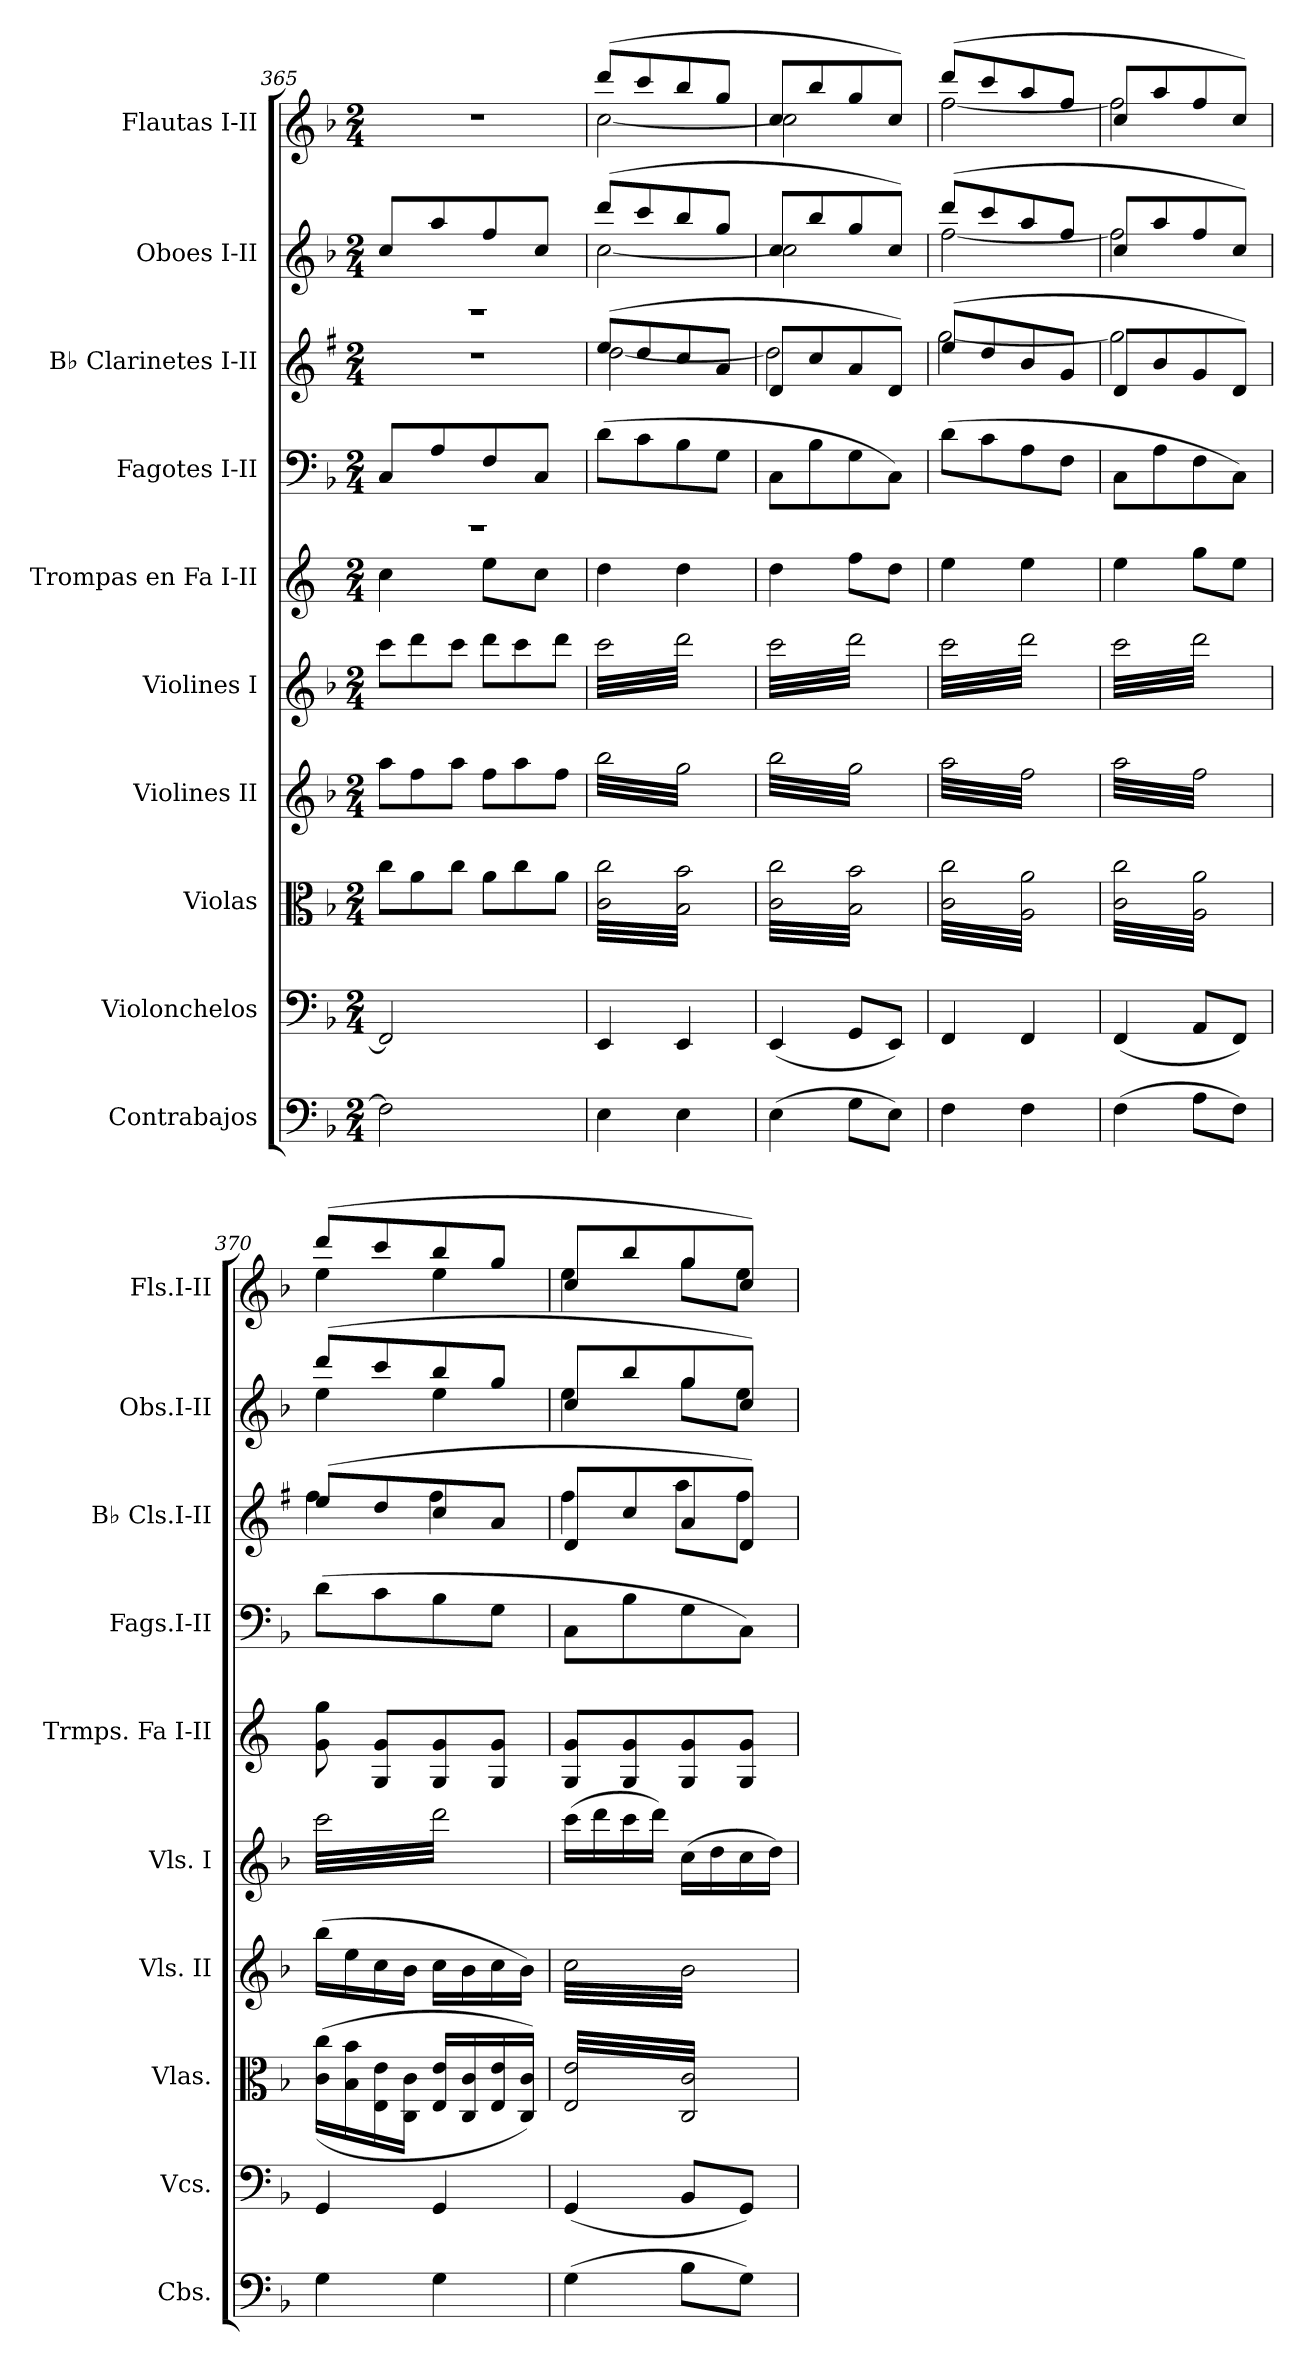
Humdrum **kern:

**kern	**kern	**kern	**kern	**kern	**kern	**kern	**kern	**kern	**kern
*part10	*part9	*part8	*part7	*part6	*part5	*part4	*part3	*part2	*part1
*staff10	*staff9	*staff8	*staff7	*staff6	*staff5	*staff4	*staff3	*staff2	*staff1
*I"Contrabajos	*I"Violonchelos	*I"Violas	*I"Violines II	*I"Violines I	*I"Trompas en Fa I-II	*I"Fagotes I-II	*I"B♭ Clarinetes I-II	*I"Oboes I-II	*I"Flautas I-II
*I'Cbs.	*I'Vcs.	*I'Vlas.	*I'Vls. II	*I'Vls. I	*I'Trmps. Fa I-II	*I'Fags.I-II	*I'B♭ Cls.I-II	*I'Obs.I-II	*I'Fls.I-II
!!LO:PB:g=z
*clefF4	*clefF4	*clefC3	*clefG2	*clefG2	*clefG2	*clefF4	*clefG2	*clefG2	*clefG2
*ITrd7c12	*	*	*	*	*ITrd4c7	*	*ITrd1c2	*	*
*k[b-]	*k[b-]	*k[b-]	*k[b-]	*k[b-]	*k[b-]	*k[b-]	*k[b-]	*k[b-]	*k[b-]
*M2/4	*M2/4	*M2/4	*M2/4	*M2/4	*M2/4	*M2/4	*M2/4	*M2/4	*M2/4
*	*	*Xtuplet	*Xtuplet	*Xtuplet	*	*	*	*	*
=365	=365	=365	=365	=365	=365	=365	=365	=365	=365
*	*	*	*	*	*	*^	*	*^	*
2FF\]	2FF/]	12cc\L	12aa\L	12ccc\L	4f\	2rAAA	8C/L	2r	2rF	8cc/L	2r
.	.	12a\	12ff\	12ddd\	.	.	.	.	.	.	.
.	.	.	.	.	.	.	8A/	.	.	8aa/	.
.	.	12cc\J	12aa\J	12ccc\J	.	.	.	.	.	.	.
.	.	12a\L	12ff\L	12ddd\L	8a\L	.	8F/	.	.	8ff/	.
.	.	12cc\	12aa\	12ccc\	.	.	.	.	.	.	.
.	.	.	.	.	8f\J	.	8C/J	.	.	8cc/J	.
.	.	12a\J	12ff\J	12ddd\J	.	.	.	.	.	.	.
*	*	*	*	*	*	*v	*v	*	*	*	*
=366	=366	=366	=366	=366	=366	=366	=366	=366	=366	=366
*	*	*	*	*	*	*	*^	*	*	*^
*	*	*tremolo	*	*	*	*	*	*	*	*	*	*
*	*	*	*tremolo	*	*	*	*	*	*	*	*	*
*	*	*	*	*tremolo	*	*	*	*	*	*	*	*
4EE\	4EE/	(32c\ 32cc\LLL	(32bb-\LLL	(32ccc\LLL	4g\	(8d\L	(8dd/L	[2cc\	(8ddd/L	[2cc\	(8ddd/L	[2cc\
.	.	32B-\ 32b-\	32gg\	32ddd\	.	.	.	.	.	.	.	.
.	.	32c\ 32cc\	32bb-\	32ccc\	.	.	.	.	.	.	.	.
.	.	32B-\ 32b-\	32gg\	32ddd\	.	.	.	.	.	.	.	.
.	.	32c\ 32cc\	32bb-\	32ccc\	.	8c\	8cc/	.	8ccc/	.	8ccc/	.
.	.	32B-\ 32b-\	32gg\	32ddd\	.	.	.	.	.	.	.	.
.	.	32c\ 32cc\	32bb-\	32ccc\	.	.	.	.	.	.	.	.
.	.	32B-\ 32b-\	32gg\	32ddd\	.	.	.	.	.	.	.	.
4EE\	4EE/	32c\ 32cc\	32bb-\	32ccc\	4g\	8B-\	8b-/	.	8bb-/	.	8bb-/	.
.	.	32B-\ 32b-\	32gg\	32ddd\	.	.	.	.	.	.	.	.
.	.	32c\ 32cc\	32bb-\	32ccc\	.	.	.	.	.	.	.	.
.	.	32B-\ 32b-\	32gg\	32ddd\	.	.	.	.	.	.	.	.
.	.	32c\ 32cc\	32bb-\	32ccc\	.	8G\J	8g/J	.	8gg/J	.	8gg/J	.
.	.	32B-\ 32b-\	32gg\	32ddd\	.	.	.	.	.	.	.	.
.	.	32c\ 32cc\	32bb-\	32ccc\	.	.	.	.	.	.	.	.
.	.	32B-\ 32b-\JJJ	32gg\JJJ	32ddd\JJJ	.	.	.	.	.	.	.	.
=367	=367	=367	=367	=367	=367	=367	=367	=367	=367	=367	=367	=367
(4EE\	(4EE/	32c\ 32cc\LLL	32bb-\LLL	32ccc\LLL	4g\	8C\L	8c/L	2cc\]	8cc/L	2cc\]	8cc/L	2cc\]
.	.	32B-\ 32b-\)	32gg\)	32ddd\)	.	.	.	.	.	.	.	.
.	.	32c\ 32cc\	32bb-\	32ccc\	.	.	.	.	.	.	.	.
.	.	32B-\ 32b-\)	32gg\)	32ddd\)	.	.	.	.	.	.	.	.
.	.	32c\ 32cc\	32bb-\	32ccc\	.	8B-\	8b-/	.	8bb-/	.	8bb-/	.
.	.	32B-\ 32b-\)	32gg\)	32ddd\)	.	.	.	.	.	.	.	.
.	.	32c\ 32cc\	32bb-\	32ccc\	.	.	.	.	.	.	.	.
.	.	32B-\ 32b-\)	32gg\)	32ddd\)	.	.	.	.	.	.	.	.
8GG\L	8GG/L	32c\ 32cc\	32bb-\	32ccc\	8b-\L	8G\	8g/	.	8gg/	.	8gg/	.
.	.	32B-\ 32b-\)	32gg\)	32ddd\)	.	.	.	.	.	.	.	.
.	.	32c\ 32cc\	32bb-\	32ccc\	.	.	.	.	.	.	.	.
.	.	32B-\ 32b-\)	32gg\)	32ddd\)	.	.	.	.	.	.	.	.
8EE\J)	8EE/J)	32c\ 32cc\	32bb-\	32ccc\	8g\J	8C\J)	8c/J)	.	8cc/J)	.	8cc/J)	.
.	.	32B-\ 32b-\)	32gg\)	32ddd\)	.	.	.	.	.	.	.	.
.	.	32c\ 32cc\	32bb-\	32ccc\	.	.	.	.	.	.	.	.
.	.	32B-\ 32b-\)JJJ	32gg\)JJJ	32ddd\)JJJ	.	.	.	.	.	.	.	.
=368	=368	=368	=368	=368	=368	=368	=368	=368	=368	=368	=368	=368
4FF\	4FF/	(32c\ 32cc\LLL	(32aa\LLL	(32ccc\LLL	4a\	(8d\L	(8dd/L	[2ff\	(8ddd/L	[2ff\	(8ddd/L	[2ff\
.	.	32A\ 32a\	32ff\	32ddd\	.	.	.	.	.	.	.	.
.	.	32c\ 32cc\	32aa\	32ccc\	.	.	.	.	.	.	.	.
.	.	32A\ 32a\	32ff\	32ddd\	.	.	.	.	.	.	.	.
.	.	32c\ 32cc\	32aa\	32ccc\	.	8c\	8cc/	.	8ccc/	.	8ccc/	.
.	.	32A\ 32a\	32ff\	32ddd\	.	.	.	.	.	.	.	.
.	.	32c\ 32cc\	32aa\	32ccc\	.	.	.	.	.	.	.	.
.	.	32A\ 32a\	32ff\	32ddd\	.	.	.	.	.	.	.	.
4FF\	4FF/	32c\ 32cc\	32aa\	32ccc\	4a\	8A\	8a/	.	8aa/	.	8aa/	.
.	.	32A\ 32a\	32ff\	32ddd\	.	.	.	.	.	.	.	.
.	.	32c\ 32cc\	32aa\	32ccc\	.	.	.	.	.	.	.	.
.	.	32A\ 32a\	32ff\	32ddd\	.	.	.	.	.	.	.	.
.	.	32c\ 32cc\	32aa\	32ccc\	.	8F\J	8f/J	.	8ff/J	.	8ff/J	.
.	.	32A\ 32a\	32ff\	32ddd\	.	.	.	.	.	.	.	.
.	.	32c\ 32cc\	32aa\	32ccc\	.	.	.	.	.	.	.	.
.	.	32A\ 32a\JJJ	32ff\JJJ	32ddd\JJJ	.	.	.	.	.	.	.	.
=369	=369	=369	=369	=369	=369	=369	=369	=369	=369	=369	=369	=369
(4FF\	(4FF/	32c\ 32cc\LLL	32aa\LLL	32ccc\LLL	4a\	8C\L	8c/L	2ff\]	8cc/L	2ff\]	8cc/L	2ff\]
.	.	32A\ 32a\)	32ff\)	32ddd\)	.	.	.	.	.	.	.	.
.	.	32c\ 32cc\	32aa\	32ccc\	.	.	.	.	.	.	.	.
.	.	32A\ 32a\)	32ff\)	32ddd\)	.	.	.	.	.	.	.	.
.	.	32c\ 32cc\	32aa\	32ccc\	.	8A\	8a/	.	8aa/	.	8aa/	.
.	.	32A\ 32a\)	32ff\)	32ddd\)	.	.	.	.	.	.	.	.
.	.	32c\ 32cc\	32aa\	32ccc\	.	.	.	.	.	.	.	.
.	.	32A\ 32a\)	32ff\)	32ddd\)	.	.	.	.	.	.	.	.
8AA\L	8AA/L	32c\ 32cc\	32aa\	32ccc\	8cc\L	8F\	8f/	.	8ff/	.	8ff/	.
.	.	32A\ 32a\)	32ff\)	32ddd\)	.	.	.	.	.	.	.	.
.	.	32c\ 32cc\	32aa\	32ccc\	.	.	.	.	.	.	.	.
.	.	32A\ 32a\)	32ff\)	32ddd\)	.	.	.	.	.	.	.	.
8FF\J)	8FF/J)	32c\ 32cc\	32aa\	32ccc\	8a\J	8C\J)	8c/J)	.	8cc/J)	.	8cc/J)	.
.	.	32A\ 32a\)	32ff\)	32ddd\)	.	.	.	.	.	.	.	.
.	.	32c\ 32cc\	32aa\	32ccc\	.	.	.	.	.	.	.	.
.	.	32A\ 32a\)JJJ	32ff\)JJJ	32ddd\)JJJ	.	.	.	.	.	.	.	.
*	*	*	*Xtremolo	*	*	*	*	*	*	*	*	*
*	*	*Xtremolo	*	*	*	*	*	*	*	*	*	*
!!LO:PB:g=z	!!
=370	=370	=370	=370	=370	=370	=370	=370	=370	=370	=370	=370	=370
4GG\	4GG/	((16c\ 16cc\LL	(16bb-\LL	(32ccc\LLL	8c\ 8cc\	(8d\L	(8dd/L	4ee\	(8ddd/L	4ee\	(8ddd/L	4ee\
.	.	.	.	32ddd\)	.	.	.	.	.	.	.	.
.	.	16B-\ 16b-\	16ee\	32ccc\	.	.	.	.	.	.	.	.
.	.	.	.	32ddd\)	.	.	.	.	.	.	.	.
.	.	16E\ 16e\	16cc\	32ccc\	8C/ 8c/L	8c\	8cc/	.	8ccc/	.	8ccc/	.
.	.	.	.	32ddd\)	.	.	.	.	.	.	.	.
.	.	16C\ 16c\JJ	16b-\JJ	32ccc\	.	.	.	.	.	.	.	.
.	.	.	.	32ddd\)	.	.	.	.	.	.	.	.
4GG\	4GG/	16E/ 16e/LL	16cc\LL	32ccc\	8C/ 8c/	8B-\	8b-/	4ee\	8bb-/	4ee\	8bb-/	4ee\
.	.	.	.	32ddd\)	.	.	.	.	.	.	.	.
.	.	16C/ 16c/	16b-\	32ccc\	.	.	.	.	.	.	.	.
.	.	.	.	32ddd\)	.	.	.	.	.	.	.	.
.	.	16E/ 16e/	16cc\	32ccc\	8C/ 8c/J	8G\J	8g/J	.	8gg/J	.	8gg/J	.
.	.	.	.	32ddd\)	.	.	.	.	.	.	.	.
.	.	16C/ 16c/JJ))	16b-\JJ)	32ccc\	.	.	.	.	.	.	.	.
.	.	.	.	32ddd\)JJJ	.	.	.	.	.	.	.	.
*	*	*	*	*Xtremolo	*	*	*	*	*	*	*	*
=371	=371	=371	=371	=371	=371	=371	=371	=371	=371	=371	=371	=371
*	*	*tremolo	*	*	*	*	*	*	*	*	*	*
*	*	*	*tremolo	*	*	*	*	*	*	*	*	*
(4GG\	(4GG/	32E/ 32e/LLL	32cc\LLL	(16ccc\LL	8C/ 8c/L	8C\L	8c/L	4ee\	8cc/L	4ee\	8cc/L	4ee\
.	.	32C/ 32c/	32b-\	.	.	.	.	.	.	.	.	.
.	.	32E/ 32e/	32cc\	16ddd\	.	.	.	.	.	.	.	.
.	.	32C/ 32c/	32b-\	.	.	.	.	.	.	.	.	.
.	.	32E/ 32e/	32cc\	16ccc\	8C/ 8c/	8B-\	8b-/	.	8bb-/	.	8bb-/	.
.	.	32C/ 32c/	32b-\	.	.	.	.	.	.	.	.	.
.	.	32E/ 32e/	32cc\	16ddd\JJ)	.	.	.	.	.	.	.	.
.	.	32C/ 32c/	32b-\	.	.	.	.	.	.	.	.	.
8BB-\L	8BB-/L	32E/ 32e/	32cc\	(16cc\LL	8C/ 8c/	8G\	8g/	8gg\L	8gg/	8gg\L	8gg/	8gg\L
.	.	32C/ 32c/	32b-\	.	.	.	.	.	.	.	.	.
.	.	32E/ 32e/	32cc\	16dd\	.	.	.	.	.	.	.	.
.	.	32C/ 32c/	32b-\	.	.	.	.	.	.	.	.	.
8GG\J)	8GG/J)	32E/ 32e/	32cc\	16cc\	8C/ 8c/J	8C\J)	8c/J)	8ee\J	8cc/J)	8ee\J	8cc/J)	8ee\J
.	.	32C/ 32c/	32b-\	.	.	.	.	.	.	.	.	.
.	.	32E/ 32e/	32cc\	16dd\JJ)	.	.	.	.	.	.	.	.
.	.	32C/ 32c/JJJ	32b-\JJJ	.	.	.	.	.	.	.	.	.
*	*	*	*Xtremolo	*	*	*	*	*	*	*	*	*
*	*	*Xtremolo	*	*	*	*	*	*	*	*	*	*
.	.	.	.	.	.	.	.	.	.	.	.	.
.	.	.	.	.	.	.	.	.	.	.	.	.
.	.	.	.	.	.	.	.	.	.	.	.	.
.	.	.	.	.	.	.	.	.	.	.	.	.
.	.	.	.	.	.	.	.	.	.	.	.	.
.	.	.	.	.	.	.	.	.	.	.	.	.
.	.	.	.	.	.	.	.	.	.	.	.	.
.	.	.	.	.	.	.	.	.	.	.	.	.
*	*	*	*	*	*	*	*v	*v	*	*	*v	*v
*	*	*	*	*	*	*	*	*v	*v	*
=	=	=	=	=	=	=	=	=	=
*-	*-	*-	*-	*-	*-	*-	*-	*-	*-
